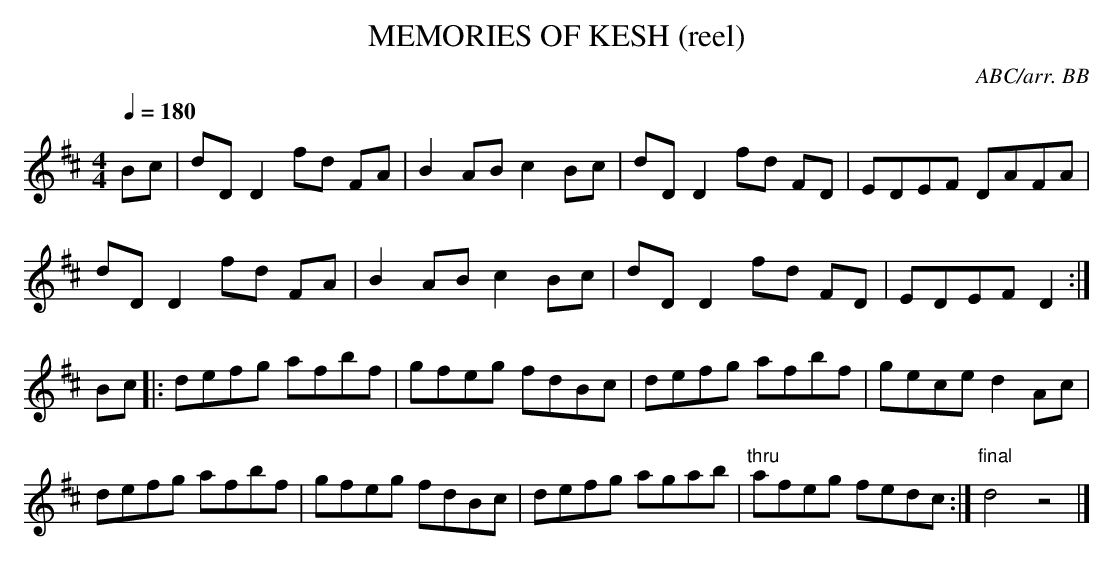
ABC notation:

X:1
T:MEMORIES OF KESH (reel)
C:ABC/arr. BB
Q:1/4=180
L:1/8
M:4/4
K:D
Bc|dDD2 fd FA|B2AB c2Bc|dDD2 fd FD|EDEF DAFA|
dDD2 fd FA|B2AB c2Bc|dDD2 fd FD|EDEF D2 :|
Bc|:defg afbf|gfeg fdBc|defg afbf|gece d2 Ac|
defg afbf|gfeg fdBc|defg agab|"thru"afeg fedc :|\
"final" d4z4|]
